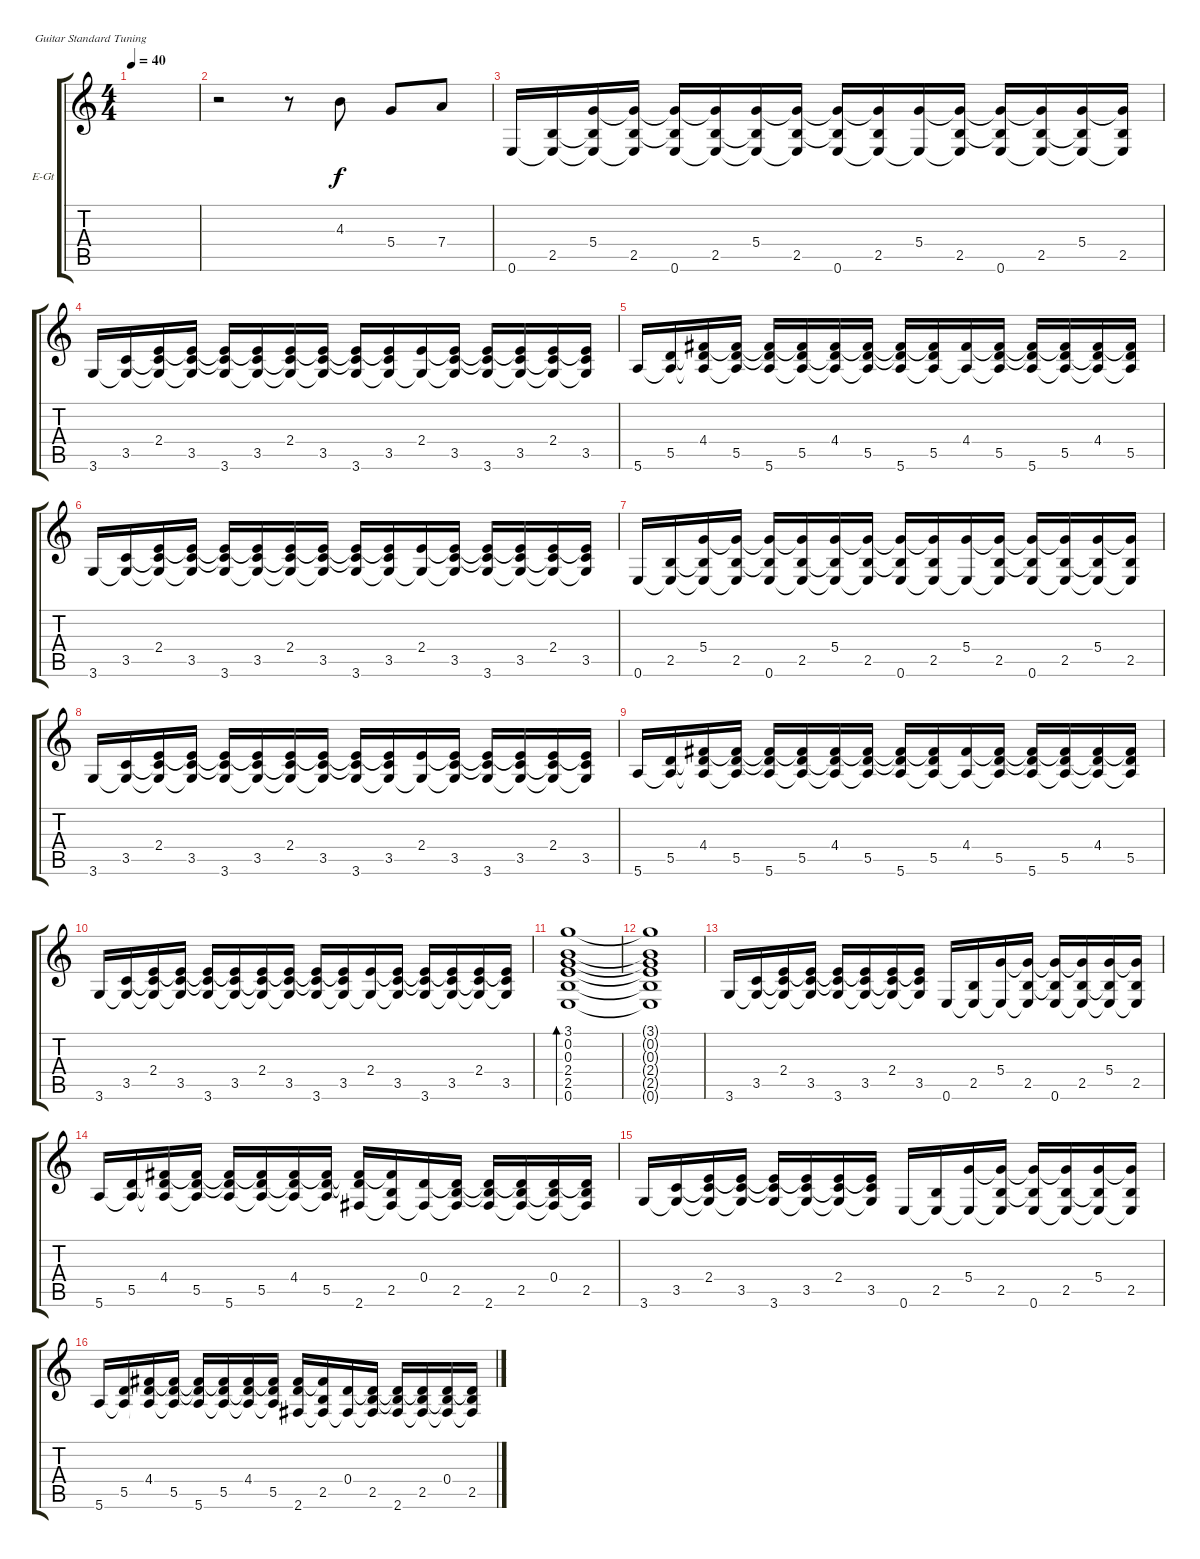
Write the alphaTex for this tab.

\defaultSystemsLayout 4
\bracketExtendMode groupsimilarinstruments
\firstSystemTrackNameOrientation horizontal
\otherSystemsTrackNameOrientation horizontal
\track ("Electric Guitar" "E-Gt") {instrument overdrivenguitar}
\staff {score tabs}
\tuning (E4 B3 G3 D3 A2 E2)
\ts (4 4)
\tempo 40
\clef g2
\ks c
|
r.2 r.8 4.3.8 5.4.8 7.4.8 |
0.6.16 (2.5 0.6{t}).16 (5.4 0.6{t} 2.5{t}).16 (2.5 0.6{t} 5.4{t}).16 (0.6 2.5{t} 5.4{t}).16 (2.5 0.6{t} 5.4{t}).16 (5.4 0.6{t} 2.5{t}).16 (2.5 5.4{t} 0.6{t}).16 (0.6 2.5{t} 5.4{t}).16 (2.5 0.6{t} 5.4{t}).16 (5.4 0.6{t}).16 (2.5 0.6{t} 5.4{t}).16 (0.6 2.5{t} 5.4{t}).16 (2.5 0.6{t} 5.4{t}).16 (5.4 0.6{t} 2.5{t}).16 (2.5 0.6{t} 5.4{t}).16 |
3.6.16 (3.5 3.6{t}).16 (2.4 3.6{t} 3.5{t}).16 (3.5 3.6{t} 2.4{t}).16 (3.6 3.5{t} 2.4{t}).16 (3.5 3.6{t} 2.4{t}).16 (2.4 3.6{t} 3.5{t}).16 (3.5 2.4{t} 3.6{t}).16 (3.6 3.5{t} 2.4{t}).16 (3.5 3.6{t} 2.4{t}).16 (2.4 3.6{t}).16 (3.5 3.6{t} 2.4{t}).16 (3.6 3.5{t} 2.4{t}).16 (3.5 3.6{t} 2.4{t}).16 (2.4 3.6{t} 3.5{t}).16 (3.5 3.6{t} 2.4{t}).16 |
5.6.16 (5.5 5.6{t}).16 (4.4 5.6{t} 5.5{t}).16 (5.5 5.6{t} 4.4{t}).16 (5.6 5.5{t} 4.4{t}).16 (5.5 5.6{t} 4.4{t}).16 (4.4 5.6{t} 5.5{t}).16 (5.5 4.4{t} 5.6{t}).16 (5.6 5.5{t} 4.4{t}).16 (5.5 5.6{t} 4.4{t}).16 (4.4 5.6{t}).16 (5.5 5.6{t} 4.4{t}).16 (5.6 5.5{t} 4.4{t}).16 (5.5 5.6{t} 4.4{t}).16 (4.4 5.6{t} 5.5{t}).16 (5.5 5.6{t} 4.4{t}).16 |
3.6.16 (3.5 3.6{t}).16 (2.4 3.6{t} 3.5{t}).16 (3.5 3.6{t} 2.4{t}).16 (3.6 3.5{t} 2.4{t}).16 (3.5 3.6{t} 2.4{t}).16 (2.4 3.6{t} 3.5{t}).16 (3.5 2.4{t} 3.6{t}).16 (3.6 3.5{t} 2.4{t}).16 (3.5 3.6{t} 2.4{t}).16 (2.4 3.6{t}).16 (3.5 3.6{t} 2.4{t}).16 (3.6 3.5{t} 2.4{t}).16 (3.5 3.6{t} 2.4{t}).16 (2.4 3.6{t} 3.5{t}).16 (3.5 3.6{t} 2.4{t}).16 |
0.6.16 (2.5 0.6{t}).16 (5.4 0.6{t} 2.5{t}).16 (2.5 0.6{t} 5.4{t}).16 (0.6 2.5{t} 5.4{t}).16 (2.5 0.6{t} 5.4{t}).16 (5.4 0.6{t} 2.5{t}).16 (2.5 5.4{t} 0.6{t}).16 (0.6 2.5{t} 5.4{t}).16 (2.5 0.6{t} 5.4{t}).16 (5.4 0.6{t}).16 (2.5 0.6{t} 5.4{t}).16 (0.6 2.5{t} 5.4{t}).16 (2.5 0.6{t} 5.4{t}).16 (5.4 0.6{t} 2.5{t}).16 (2.5 0.6{t} 5.4{t}).16 |
3.6.16 (3.5 3.6{t}).16 (2.4 3.6{t} 3.5{t}).16 (3.5 3.6{t} 2.4{t}).16 (3.6 3.5{t} 2.4{t}).16 (3.5 3.6{t} 2.4{t}).16 (2.4 3.6{t} 3.5{t}).16 (3.5 2.4{t} 3.6{t}).16 (3.6 3.5{t} 2.4{t}).16 (3.5 3.6{t} 2.4{t}).16 (2.4 3.6{t}).16 (3.5 3.6{t} 2.4{t}).16 (3.6 3.5{t} 2.4{t}).16 (3.5 3.6{t} 2.4{t}).16 (2.4 3.6{t} 3.5{t}).16 (3.5 3.6{t} 2.4{t}).16 |
5.6.16 (5.5 5.6{t}).16 (4.4 5.6{t} 5.5{t}).16 (5.5 5.6{t} 4.4{t}).16 (5.6 5.5{t} 4.4{t}).16 (5.5 5.6{t} 4.4{t}).16 (4.4 5.6{t} 5.5{t}).16 (5.5 4.4{t} 5.6{t}).16 (5.6 5.5{t} 4.4{t}).16 (5.5 5.6{t} 4.4{t}).16 (4.4 5.6{t}).16 (5.5 5.6{t} 4.4{t}).16 (5.6 5.5{t} 4.4{t}).16 (5.5 5.6{t} 4.4{t}).16 (4.4 5.6{t} 5.5{t}).16 (5.5 5.6{t} 4.4{t}).16 |
3.6.16 (3.5 3.6{t}).16 (2.4 3.6{t} 3.5{t}).16 (3.5 3.6{t} 2.4{t}).16 (3.6 3.5{t} 2.4{t}).16 (3.5 3.6{t} 2.4{t}).16 (2.4 3.6{t} 3.5{t}).16 (3.5 2.4{t} 3.6{t}).16 (3.6 3.5{t} 2.4{t}).16 (3.5 3.6{t} 2.4{t}).16 (2.4 3.6{t}).16 (3.5 3.6{t} 2.4{t}).16 (3.6 3.5{t} 2.4{t}).16 (3.5 3.6{t} 2.4{t}).16 (2.4 3.6{t} 3.5{t}).16 (3.5 3.6{t} 2.4{t}).16 |
(0.6 2.5 2.4 0.3 3.1 0.2).1{bd 76} |
(3.1{t} 0.2{t} 0.3{t} 2.4{t} 2.5{t} 0.6{t}).1 |
3.6.16 (3.5 3.6{t}).16 (2.4 3.6{t} 3.5{t}).16 (3.5 3.6{t} 2.4{t}).16 (3.6 3.5{t} 2.4{t}).16 (3.5 3.6{t} 2.4{t}).16 (2.4 3.6{t} 3.5{t}).16 (3.5 2.4{t} 3.6{t}).16 0.6.16 (2.5 0.6{t}).16 (5.4 0.6{t}).16 (2.5 0.6{t} 5.4{t}).16 (0.6 2.5{t} 5.4{t}).16 (2.5 0.6{t} 5.4{t}).16 (5.4 0.6{t} 2.5{t}).16 (2.5 0.6{t} 5.4{t}).16 |
5.6.16 (5.5 5.6{t}).16 (4.4 5.6{t} 5.5{t}).16 (5.5 5.6{t} 4.4{t}).16 (5.6 5.5{t} 4.4{t}).16 (5.5 5.6{t} 4.4{t}).16 (4.4 5.6{t} 5.5{t}).16 (5.5 4.4{t} 5.6{t}).16 (2.6 5.5{t} 4.4{t}).16 (2.5 2.6{t} 4.4{t}).16 (0.4 2.6{t}).16 (2.5 2.6{t} 0.4{t}).16 (2.6 2.5{t} 0.4{t}).16 (2.5 2.6{t} 0.4{t}).16 (0.4 2.6{t} 2.5{t}).16 (2.5 2.6{t} 0.4{t}).16 |
3.6.16 (3.5 3.6{t}).16 (2.4 3.6{t} 3.5{t}).16 (3.5 3.6{t} 2.4{t}).16 (3.6 3.5{t} 2.4{t}).16 (3.5 3.6{t} 2.4{t}).16 (2.4 3.6{t} 3.5{t}).16 (3.5 2.4{t} 3.6{t}).16 0.6.16 (2.5 0.6{t}).16 (5.4 0.6{t}).16 (2.5 0.6{t} 5.4{t}).16 (0.6 2.5{t} 5.4{t}).16 (2.5 0.6{t} 5.4{t}).16 (5.4 0.6{t} 2.5{t}).16 (2.5 0.6{t} 5.4{t}).16 |
5.6.16 (5.5 5.6{t}).16 (4.4 5.6{t} 5.5{t}).16 (5.5 5.6{t} 4.4{t}).16 (5.6 5.5{t} 4.4{t}).16 (5.5 5.6{t} 4.4{t}).16 (4.4 5.6{t} 5.5{t}).16 (5.5 4.4{t} 5.6{t}).16 (2.6 5.5{t} 4.4{t}).16 (2.5 2.6{t} 4.4{t}).16 (0.4 2.6{t}).16 (2.5 2.6{t} 0.4{t}).16 (2.6 2.5{t} 0.4{t}).16 (2.5 2.6{t} 0.4{t}).16 (0.4 2.6{t} 2.5{t}).16 (2.5 2.6{t} 0.4{t}).16
